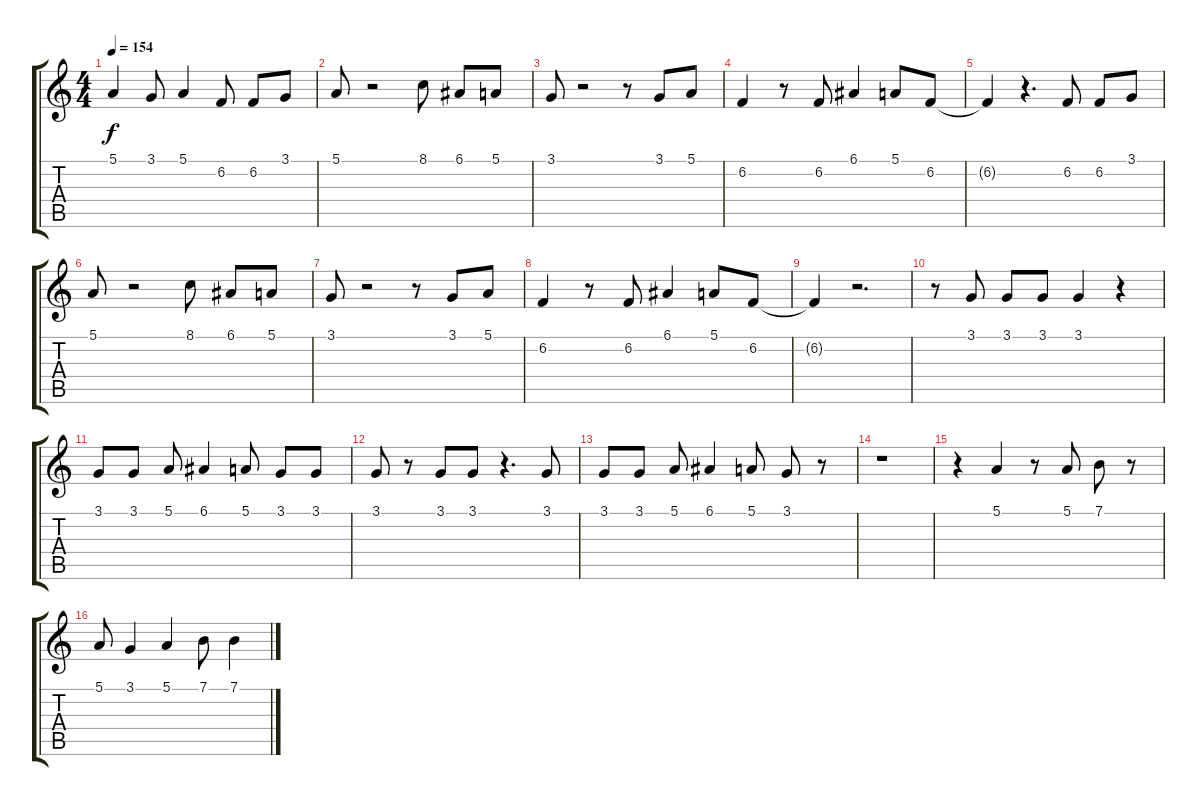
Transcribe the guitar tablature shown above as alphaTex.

\track "" {instrument lead8bassandlead}
\staff {score tabs}
\tuning (E4 B3 G3 D3 A2 E2) {hide}
\ts (4 4)
\tempo 154
\clef g2
\ks c
5.1.4{dy f} 3.1.8 5.1.4 6.2.8 6.2.8 3.1.8 |
5.1.8 r.2 8.1.8 6.1.8 5.1.8 |
3.1.8 r.2 r.8 3.1.8 5.1.8 |
6.2.4 r.8 6.2.8 6.1.4 5.1.8 6.2.8 |
6.2{t}.4 r.4{d} 6.2.8 6.2.8 3.1.8 |
5.1.8 r.2 8.1.8 6.1.8 5.1.8 |
3.1.8 r.2 r.8 3.1.8 5.1.8 |
6.2.4 r.8 6.2.8 6.1.4 5.1.8 6.2.8 |
6.2{t}.4 r.2{d} |
r.8 3.1.8 3.1.8 3.1.8 3.1.4 r.4 |
3.1.8 3.1.8 5.1.8 6.1.4 5.1.8 3.1.8 3.1.8 |
3.1.8 r.8 3.1.8 3.1.8 r.4{d} 3.1.8 |
3.1.8 3.1.8 5.1.8 6.1.4 5.1.8 3.1.8 r.8 |
r.1 |
r.4 5.1.4 r.8 5.1.8 7.1.8 r.8 |
5.1.8 3.1.4 5.1.4 7.1.8 7.1.4
